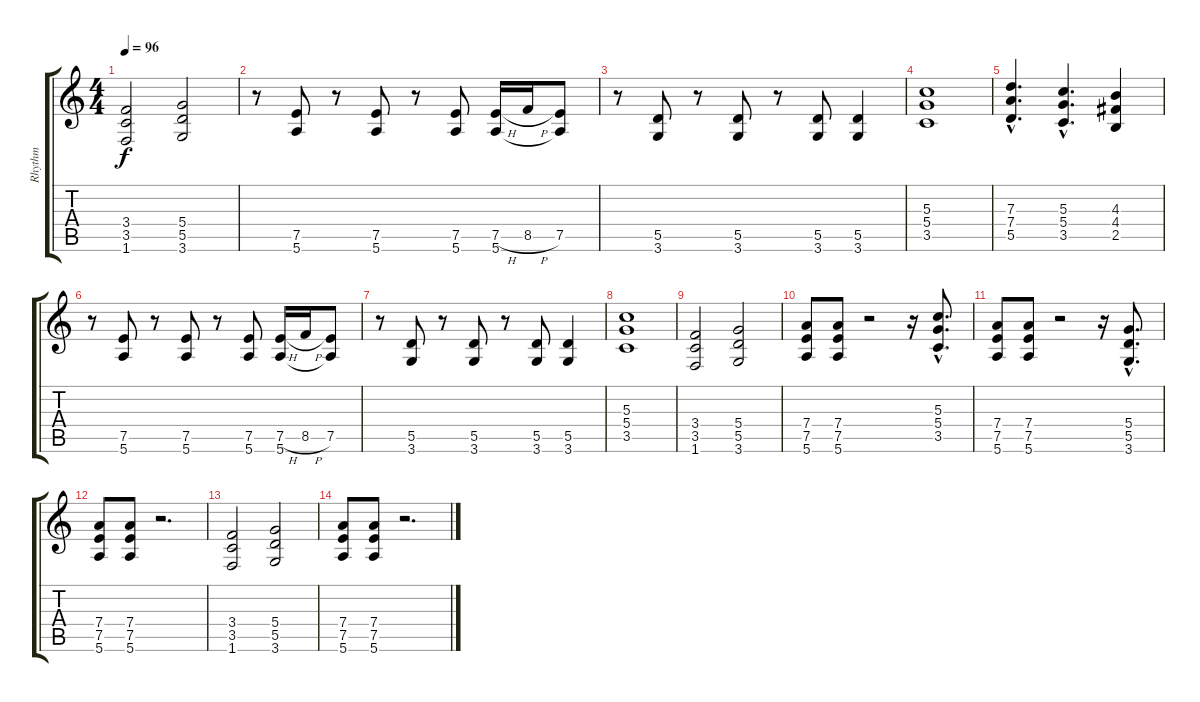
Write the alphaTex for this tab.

\track ("Rhythm" "Rhythm") {instrument distortionguitar}
\staff {score tabs}
\tuning (E4 B3 G3 D3 A2 E2) {hide}
\ts (4 4)
\tempo 96
\clef g2
\ks c
(3.4 3.5 1.6).2{dy f} (5.4 5.5 3.6).2 |
r.8 (7.5 5.6).8 r.8 (7.5 5.6).8 r.8 (7.5 5.6).8 (7.5{h} 5.6).16 8.5{h}.16 (7.5 5.6{t}).8 |
r.8 (5.5 3.6).8 r.8 (5.5 3.6).8 r.8 (5.5 3.6).8 (5.5 3.6).4 |
(5.3 5.4 3.5).1 |
(7.3{hac} 7.4{hac} 5.5{hac}).4{d} (5.3{hac} 5.4{hac} 3.5{hac}).4{d} (4.3 4.4 2.5).4 |
r.8 (7.5 5.6).8 r.8 (7.5 5.6).8 r.8 (7.5 5.6).8 (7.5{h} 5.6).16 8.5{h}.16 (7.5 5.6{t}).8 |
r.8 (5.5 3.6).8 r.8 (5.5 3.6).8 r.8 (5.5 3.6).8 (5.5 3.6).4 |
(5.3 5.4 3.5).1 |
(3.4 3.5 1.6).2 (5.4 5.5 3.6).2 |
(7.4 7.5 5.6).8 (7.4 7.5 5.6).8 r.2 r.16 (5.3{hac} 5.4{hac} 3.5{hac}).8{d} |
(7.4 7.5 5.6).8 (7.4 7.5 5.6).8 r.2 r.16 (5.4{hac} 5.5{hac} 3.6{hac}).8{d} |
(7.4 7.5 5.6).8 (7.4 7.5 5.6).8 r.2{d} |
(3.4 3.5 1.6).2 (5.4 5.5 3.6).2 |
(7.4 7.5 5.6).8 (7.4 7.5 5.6).8 r.2{d}
